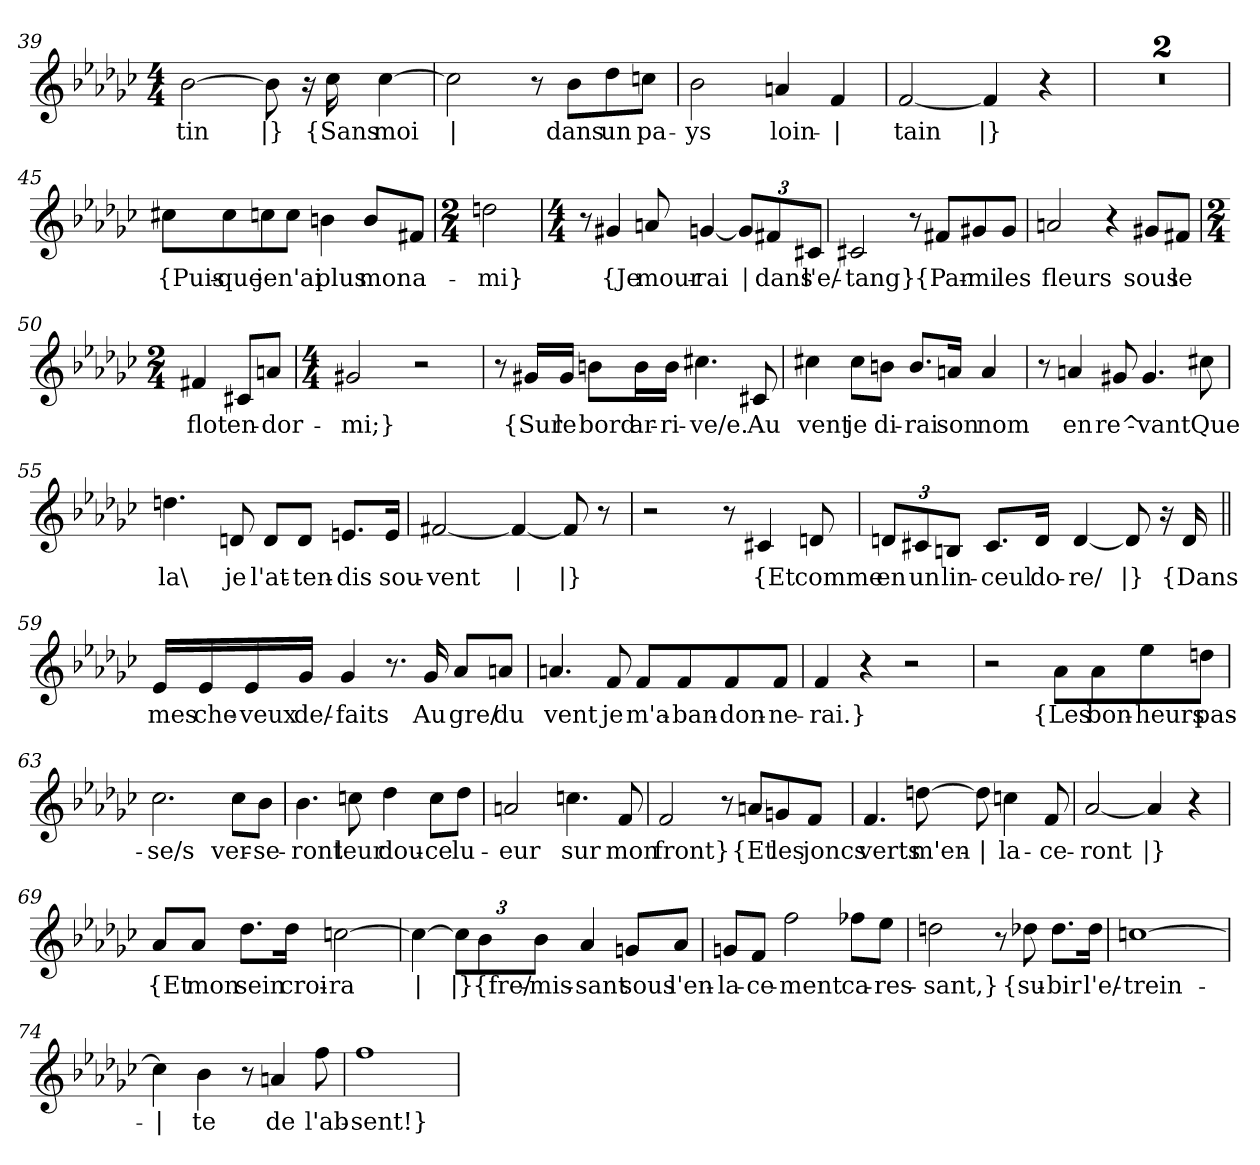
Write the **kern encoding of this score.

**kern	**text
*part1	*part1
*staff1	*staff1
*clefG2	*
*k[b-e-a-d-g-c-]	*
*M4/4	*
=39	=39
!	!LO:LY:b
[2b-\	-tin
!	!LO:LY:b
8b-\]	|}
16r	.
!	!LO:LY:b
16cc-\	{Sans
!	!LO:LY:b
[4cc-\	moi
=40	=40
!	!LO:LY:b
2cc-\]	|
8r	.
!	!LO:LY:b
8b-\L	dans
!	!LO:LY:b
8dd-\	un
!	!LO:LY:b
8ccn\J	pa-
!!LO:LB:g=z
=41	=41
!	!LO:LY:b
2b-\	-ys
!	!LO:LY:b
4an/	loin-
!	!LO:LY:b
4f/	|
=42	=42
!	!LO:LY:b
[2f/	-tain
!	!LO:LY:b
4f/]	|}
4r	.
=43	=43
1r	.
=44	=44
1r	.
=45	=45
!	!LO:LY:b
8cc#X\L	{Puis-
!	!LO:LY:b
8cc#\	-que
!	!LO:LY:b
8ccn\	je
!	!LO:LY:b
8cc\J	n'ai
!	!LO:LY:b
4bn\	plus
!	!LO:LY:b
8b/L	mon
!	!LO:LY:b
8f#X/J	a-
=46	=46
*M2/4	*
!	!LO:LY:b
2dd\	-mi}
!!LO:LB:g=z
=47	=47
*M4/4	*
8r	.
!	!LO:LY:b
4g#X/	{Je
!	!LO:LY:b
8a/	mour-
!	!LO:LY:b
[4gn/	-rai
*Xbrackettup	*
!	!LO:LY:b
12g/L]	|
!	!LO:LY:b
12f#/	dans
!	!LO:LY:b
12c#/J	l'e/-
=48	=48
!	!LO:LY:b
2c#/	-tang}
8r	.
!	!LO:LY:b
8f#/L	{Par-
!	!LO:LY:b
8g#X/	-mi
!	!LO:LY:b
8g#/J	les
=49	=49
!	!LO:LY:b
2a/	fleurs
4r	.
!	!LO:LY:b
8g#X/L	sous
!	!LO:LY:b
8f#/J	le
=50	=50
*M2/4	*
!	!LO:LY:b
4f#/	flot
!	!LO:LY:b
8c#/L	en-
!	!LO:LY:b
8a/J	-dor-
=51	=51
*M4/4	*
!	!LO:LY:b
2g#X/	-mi;}
2r	.
!!LO:LB:g=z
=52	=52
8r	.
!	!LO:LY:b
16g#X/LL	{Sur
!	!LO:LY:b
16g#/JJ	le
!	!LO:LY:b
8b\L	bord
!	!LO:LY:b
16b\L	ar-
!	!LO:LY:b
16b\JJ	-ri-
!	!LO:LY:b
4.cc#\	-ve/e.
!	!LO:LY:b
8c#/	Au
=53	=53
!	!LO:LY:b
4cc#\	vent
!	!LO:LY:b
8cc#\L	je
!	!LO:LY:b
8b\J	di-
!	!LO:LY:b
8.b/L	-rai
!	!LO:LY:b
16a/Jk	son
!	!LO:LY:b
4a/	nom
=54	=54
8r	.
!	!LO:LY:b
4a/	en
!	!LO:LY:b
8g#X/	re^-
!	!LO:LY:b
4.g#/	-vant
!	!LO:LY:b
8cc#\	Que
!!LO:LB:g=z
=55	=55
!	!LO:LY:b
4.dd\	la\
!	!LO:LY:b
8d/	je
!	!LO:LY:b
8d/L	l'at-
!	!LO:LY:b
8d/J	-ten-
!	!LO:LY:b
8.e/L	-dis
!	!LO:LY:b
16e/Jk	sou-
=56	=56
!	!LO:LY:b
[2f#/	-vent
!	!LO:LY:b
4f#/_	|
!	!LO:LY:b
8f#/]	|}
8r	.
=57	=57
2r	.
8r	.
!	!LO:LY:b
4c#/	{Et
!	!LO:LY:b
8d/	comme
=58	=58
!	!LO:LY:b
12d/L	en
!	!LO:LY:b
12c#/	un
!	!LO:LY:b
12B/J	lin-
!	!LO:LY:b
8.c#/L	-ceul
!	!LO:LY:b
16d/Jk	do-
!	!LO:LY:b
[4d/	-re/
!	!LO:LY:b
8d/]	|}
16r	.
!	!LO:LY:b
16d/	{Dans
!!LO:LB:g=z
=59||	=59||
!	!LO:LY:b
16e-/LL	mes
!	!LO:LY:b
16e-/	che-
!	!LO:LY:b
16e-/	-veux
!	!LO:LY:b
16g-/JJ	de/-
!	!LO:LY:b
4g-/	-faits
8.r	.
!	!LO:LY:b
16g-/	Au
!	!LO:LY:b
8a-/L	gre/
!	!LO:LY:b
8an/J	du
=60	=60
!	!LO:LY:b
4.an/	vent
!	!LO:LY:b
8f/	je
!	!LO:LY:b
8f/L	m'a-
!	!LO:LY:b
8f/	-ban-
!	!LO:LY:b
8f/	-don-
!	!LO:LY:b
8f/J	-ne-
=61	=61
!	!LO:LY:b
4f/	-rai.}
4r	.
2r	.
!!LO:LB:g=z
=62	=62
2r	.
!	!LO:LY:b
8a-\L	{Les
!	!LO:LY:b
8a-\	bon-
!	!LO:LY:b
8ee-\	-heurs
!	!LO:LY:b
8ddn\J	pas-
=63	=63
!	!LO:LY:b
2.cc-\	-se/s
!	!LO:LY:b
8cc-\L	ver-
!	!LO:LY:b
8b-\J	-se-
=64	=64
!	!LO:LY:b
4.b-\	-ront
!	!LO:LY:b
8ccn\	leur
!	!LO:LY:b
4dd-\	dou-
!	!LO:LY:b
8cc\L	-ce
!	!LO:LY:b
8dd-\J	lu-
=65	=65
!	!LO:LY:b
2an/	-eur
!	!LO:LY:b
4.ccn\	sur
!	!LO:LY:b
8f/	mon
=66	=66
!	!LO:LY:b
2f/	front}
8r	.
!	!LO:LY:b
8an/L	{Et
!	!LO:LY:b
8gn/	les
!	!LO:LY:b
8f/J	joncs
!!LO:LB:g=z
=67	=67
!	!LO:LY:b
4.f/	verts
!	!LO:LY:b
[8ddn\	m'en-
!	!LO:LY:b
8dd\]	|
!	!LO:LY:b
4ccn\	-la-
!	!LO:LY:b
8f/	-ce-
=68	=68
!	!LO:LY:b
[2a-/	-ront
!	!LO:LY:b
4a-/]	|}
4r	.
=69	=69
!	!LO:LY:b
8a-/L	{Et
!	!LO:LY:b
8a-/J	mon
!	!LO:LY:b
8.dd-\L	sein
!	!LO:LY:b
16dd-\Jk	croi-
!	!LO:LY:b
[2ccn\	-ra
=70	=70
!	!LO:LY:b
4cc\_	|
!	!LO:LY:b
12cc\L]	|}
!	!LO:LY:b
12b-\	{fre/-
!	!LO:LY:b
12b-\J	-mis-
!	!LO:LY:b
4a-/	-sant
!	!LO:LY:b
8gn/L	sous
!	!LO:LY:b
8a-/J	l'en-
!!LO:LB:g=z
=71	=71
!	!LO:LY:b
8gn/L	-la-
!	!LO:LY:b
8f/J	-ce-
!	!LO:LY:b
2ff\	-ment
!	!LO:LY:b
8ff-X\L	ca-
!	!LO:LY:b
8ee-\J	-res-
=72	=72
!	!LO:LY:b
2ddn\	-sant,}
8r	.
!	!LO:LY:b
8dd-X\	{su-
!	!LO:LY:b
8.dd-\L	-bir
!	!LO:LY:b
16dd-\Jk	l'e/-
=73	=73
!	!LO:LY:b
[1ccn	-trein-
=74	=74
!	!LO:LY:b
4cc\]	|
!	!LO:LY:b
4b-\	-te
8r	.
!	!LO:LY:b
4an/	de
!	!LO:LY:b
8ff\	l'ab-
=75	=75
!	!LO:LY:b
1ff	sent!}
=	=
*-	*-
